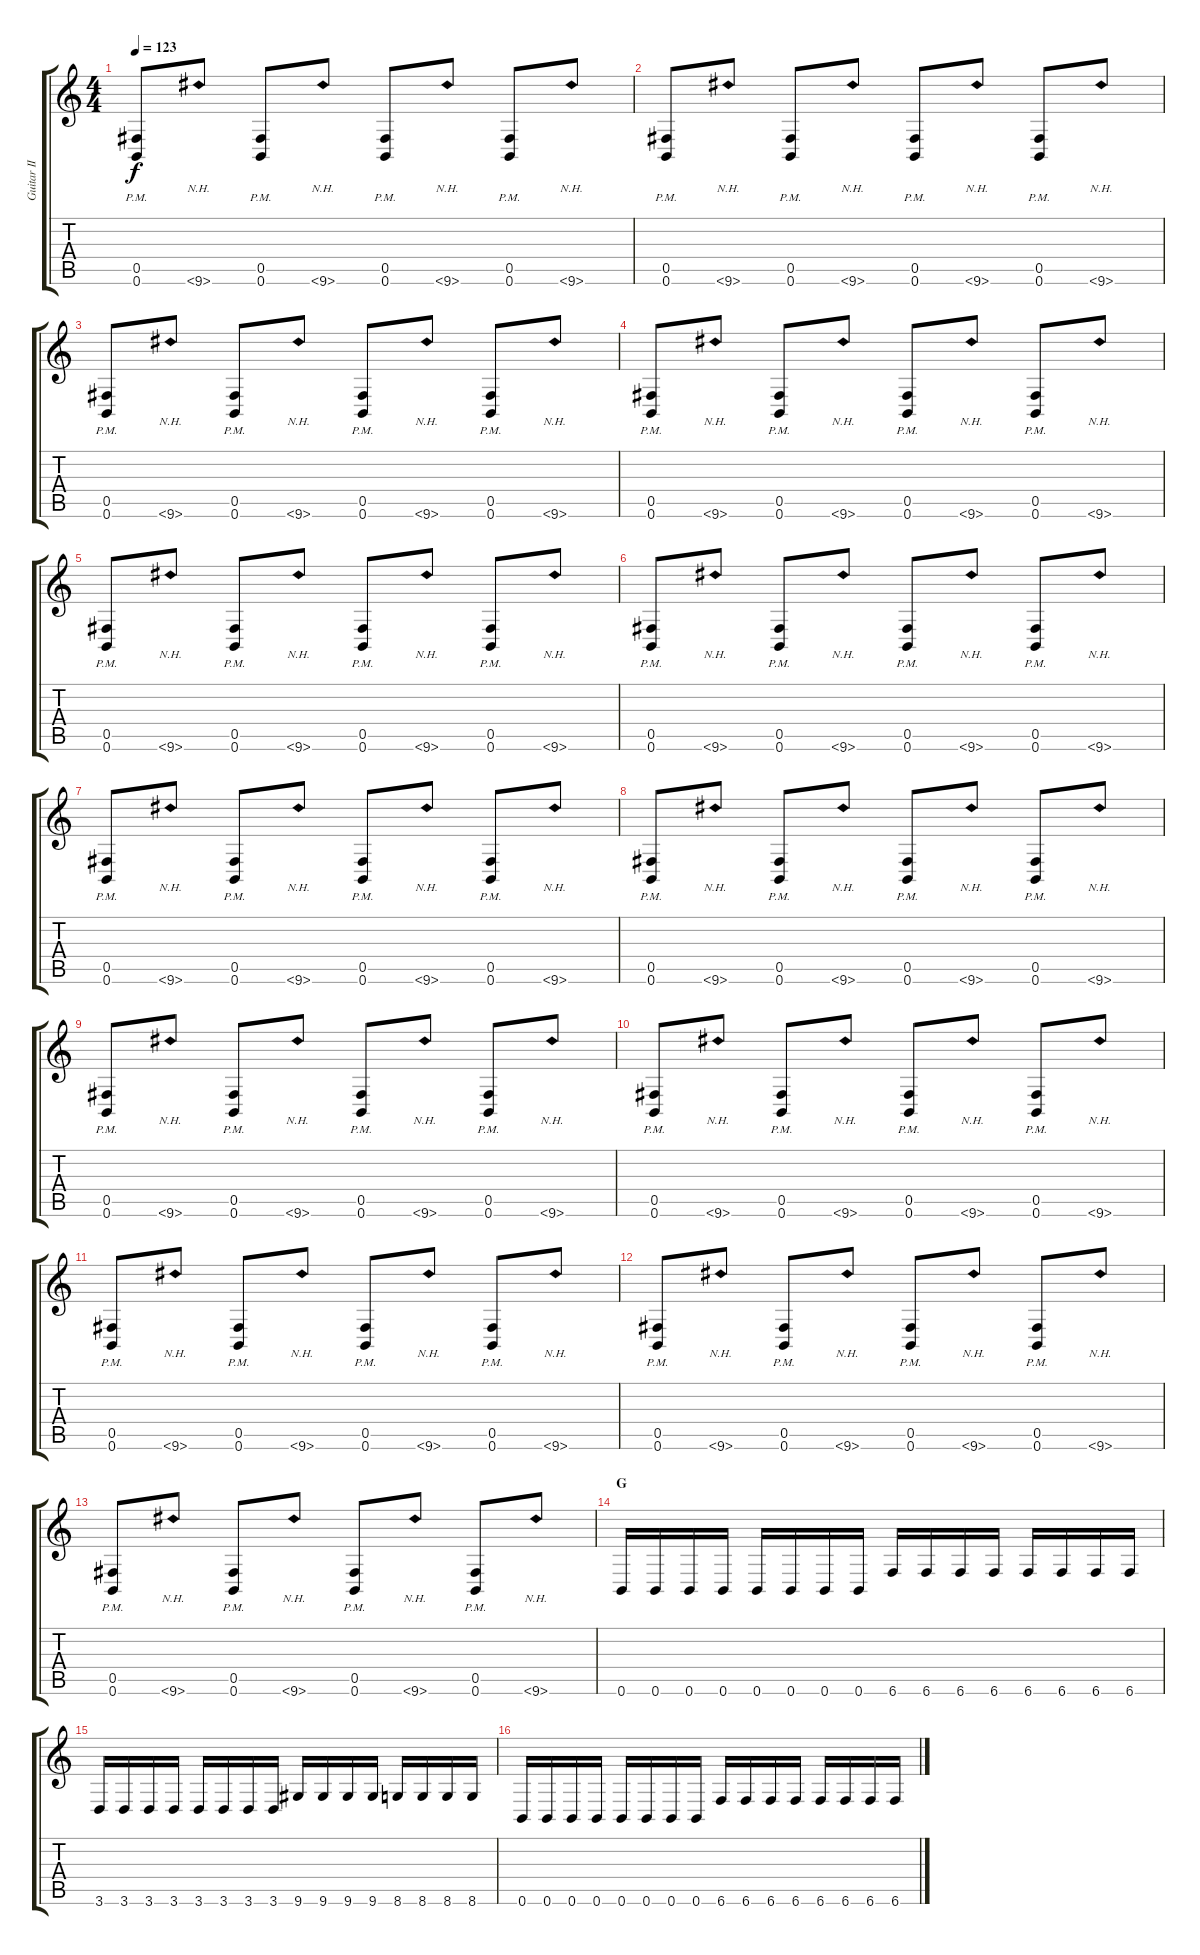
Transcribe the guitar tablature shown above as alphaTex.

\track ("Guitar II" "Guitar II") {instrument distortionguitar}
\staff {score tabs}
\tuning (Db4 Ab3 E3 B2 Gb2 B1) {hide}
\ts (4 4)
\tempo 123
\clef g2
\ks c
(0.5{pm} 0.6{pm}).8{dy f} 9.6{nh}.8 (0.5{pm} 0.6{pm}).8 9.6{nh}.8 (0.5{pm} 0.6{pm}).8 9.6{nh}.8 (0.5{pm} 0.6{pm}).8 9.6{nh}.8 |
(0.5{pm} 0.6{pm}).8 9.6{nh}.8 (0.5{pm} 0.6{pm}).8 9.6{nh}.8 (0.5{pm} 0.6{pm}).8 9.6{nh}.8 (0.5{pm} 0.6{pm}).8 9.6{nh}.8 |
(0.5{pm} 0.6{pm}).8 9.6{nh}.8 (0.5{pm} 0.6{pm}).8 9.6{nh}.8 (0.5{pm} 0.6{pm}).8 9.6{nh}.8 (0.5{pm} 0.6{pm}).8 9.6{nh}.8 |
(0.5{pm} 0.6{pm}).8 9.6{nh}.8 (0.5{pm} 0.6{pm}).8 9.6{nh}.8 (0.5{pm} 0.6{pm}).8 9.6{nh}.8 (0.5{pm} 0.6{pm}).8 9.6{nh}.8 |
(0.5{pm} 0.6{pm}).8 9.6{nh}.8 (0.5{pm} 0.6{pm}).8 9.6{nh}.8 (0.5{pm} 0.6{pm}).8 9.6{nh}.8 (0.5{pm} 0.6{pm}).8 9.6{nh}.8 |
(0.5{pm} 0.6{pm}).8 9.6{nh}.8 (0.5{pm} 0.6{pm}).8 9.6{nh}.8 (0.5{pm} 0.6{pm}).8 9.6{nh}.8 (0.5{pm} 0.6{pm}).8 9.6{nh}.8 |
(0.5{pm} 0.6{pm}).8 9.6{nh}.8 (0.5{pm} 0.6{pm}).8 9.6{nh}.8 (0.5{pm} 0.6{pm}).8 9.6{nh}.8 (0.5{pm} 0.6{pm}).8 9.6{nh}.8 |
(0.5{pm} 0.6{pm}).8 9.6{nh}.8 (0.5{pm} 0.6{pm}).8 9.6{nh}.8 (0.5{pm} 0.6{pm}).8 9.6{nh}.8 (0.5{pm} 0.6{pm}).8 9.6{nh}.8 |
(0.5{pm} 0.6{pm}).8 9.6{nh}.8 (0.5{pm} 0.6{pm}).8 9.6{nh}.8 (0.5{pm} 0.6{pm}).8 9.6{nh}.8 (0.5{pm} 0.6{pm}).8 9.6{nh}.8 |
(0.5{pm} 0.6{pm}).8 9.6{nh}.8 (0.5{pm} 0.6{pm}).8 9.6{nh}.8 (0.5{pm} 0.6{pm}).8 9.6{nh}.8 (0.5{pm} 0.6{pm}).8 9.6{nh}.8 |
(0.5{pm} 0.6{pm}).8 9.6{nh}.8 (0.5{pm} 0.6{pm}).8 9.6{nh}.8 (0.5{pm} 0.6{pm}).8 9.6{nh}.8 (0.5{pm} 0.6{pm}).8 9.6{nh}.8 |
(0.5{pm} 0.6{pm}).8 9.6{nh}.8 (0.5{pm} 0.6{pm}).8 9.6{nh}.8 (0.5{pm} 0.6{pm}).8 9.6{nh}.8 (0.5{pm} 0.6{pm}).8 9.6{nh}.8 |
(0.5{pm} 0.6{pm}).8 9.6{nh}.8 (0.5{pm} 0.6{pm}).8 9.6{nh}.8 (0.5{pm} 0.6{pm}).8 9.6{nh}.8 (0.5{pm} 0.6{pm}).8 9.6{nh}.8 |
\section ("" "G")
0.6.16 0.6.16 0.6.16 0.6.16 0.6.16 0.6.16 0.6.16 0.6.16 6.6.16 6.6.16 6.6.16 6.6.16 6.6.16 6.6.16 6.6.16 6.6.16 |
3.6.16 3.6.16 3.6.16 3.6.16 3.6.16 3.6.16 3.6.16 3.6.16 9.6.16 9.6.16 9.6.16 9.6.16 8.6.16 8.6.16 8.6.16 8.6.16 |
0.6.16 0.6.16 0.6.16 0.6.16 0.6.16 0.6.16 0.6.16 0.6.16 6.6.16 6.6.16 6.6.16 6.6.16 6.6.16 6.6.16 6.6.16 6.6.16
